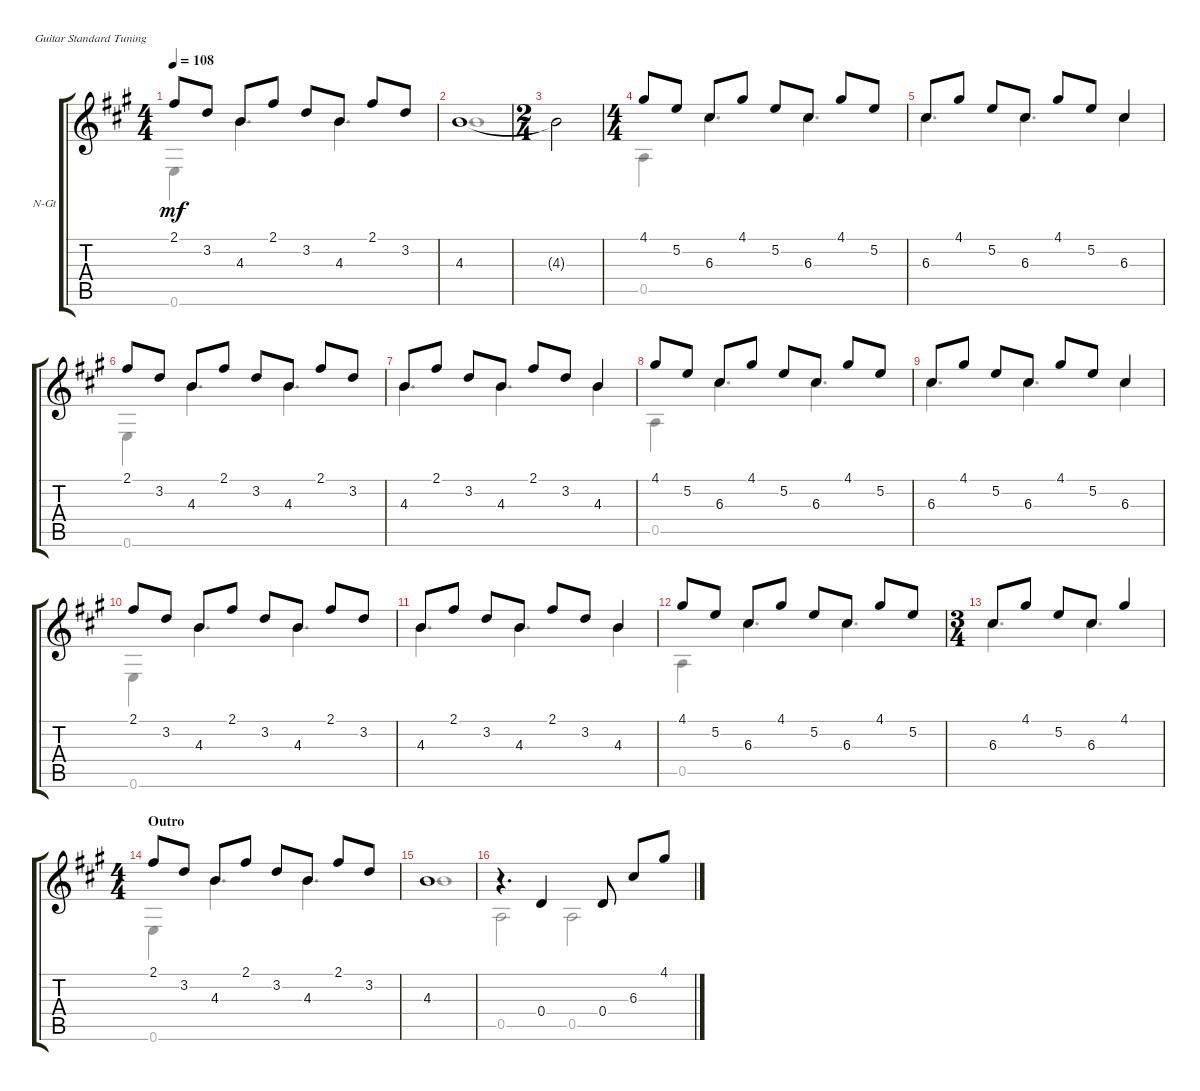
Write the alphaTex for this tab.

\defaultSystemsLayout 4
\bracketExtendMode groupsimilarinstruments
\firstSystemTrackNameOrientation horizontal
\otherSystemsTrackNameOrientation horizontal
\track ("Nylon Guitar" "N-Gt") {instrument acousticguitarnylon}
\staff {score tabs}
\tuning (E4 B3 G3 D3 A2 E2)
\voice
\ts (4 4)
\tempo 108
\clef g2
\ks a
2.1.8{dy mf} 3.2.8 4.3.8 2.1.8 3.2.8 4.3.8 2.1.8 3.2.8 |
4.3.1 |
\ts (2 4)
4.3{t}.2 |
\ts (4 4)
4.1.8 5.2.8 6.3.8 4.1.8 5.2.8 6.3.8 4.1.8 5.2.8 |
6.3.8 4.1.8 5.2.8 6.3.8 4.1.8 5.2.8 6.3.4 |
2.1.8 3.2.8 4.3.8 2.1.8 3.2.8 4.3.8 2.1.8 3.2.8 |
4.3.8 2.1.8 3.2.8 4.3.8 2.1.8 3.2.8 4.3.4 |
4.1.8 5.2.8 6.3.8 4.1.8 5.2.8 6.3.8 4.1.8 5.2.8 |
6.3.8 4.1.8 5.2.8 6.3.8 4.1.8 5.2.8 6.3.4 |
2.1.8 3.2.8 4.3.8 2.1.8 3.2.8 4.3.8 2.1.8 3.2.8 |
4.3.8 2.1.8 3.2.8 4.3.8 2.1.8 3.2.8 4.3.4 |
4.1.8 5.2.8 6.3.8 4.1.8 5.2.8 6.3.8 4.1.8 5.2.8 |
\ts (3 4)
6.3.8 4.1.8 5.2.8 6.3.8 4.1.4 |
\ts (4 4)
\section ("" "Outro")
\scale
0.346233 2.1.8 3.2.8 4.3.8 2.1.8 3.2.8 4.3.8 2.1.8 3.2.8 |
\scale
0.200807 4.3.1 |
\scale
0.338299 r.4{d} 0.4.4 0.4.8 6.3.8 4.1.8
\voice
\clef g2
\ottava regular
\simile none
\ks a
0.6.4{dy mf} 4.3.4{d} 4.3.4{d} |
4.3.1 |
|
0.5.4 6.3.4{d} 6.3.4{d} |
6.3.4{d} 6.3.4{d} 6.3.4 |
0.6.4 4.3.4{d} 4.3.4{d} |
4.3.4{d} 4.3.4{d} 4.3.4 |
0.5.4 6.3.4{d} 6.3.4{d} |
6.3.4{d} 6.3.4{d} 6.3.4 |
0.6.4 4.3.4{d} 4.3.4{d} |
4.3.4{d} 4.3.4{d} 4.3.4 |
0.5.4 6.3.4{d} 6.3.4{d} |
6.3.4{d} 6.3.4{d} |
\scale
0.346233 0.6.4 4.3.4{d} 4.3.4{d} |
\scale
0.200807 4.3.1 |
\scale
0.338299 0.5.2 0.5.2
